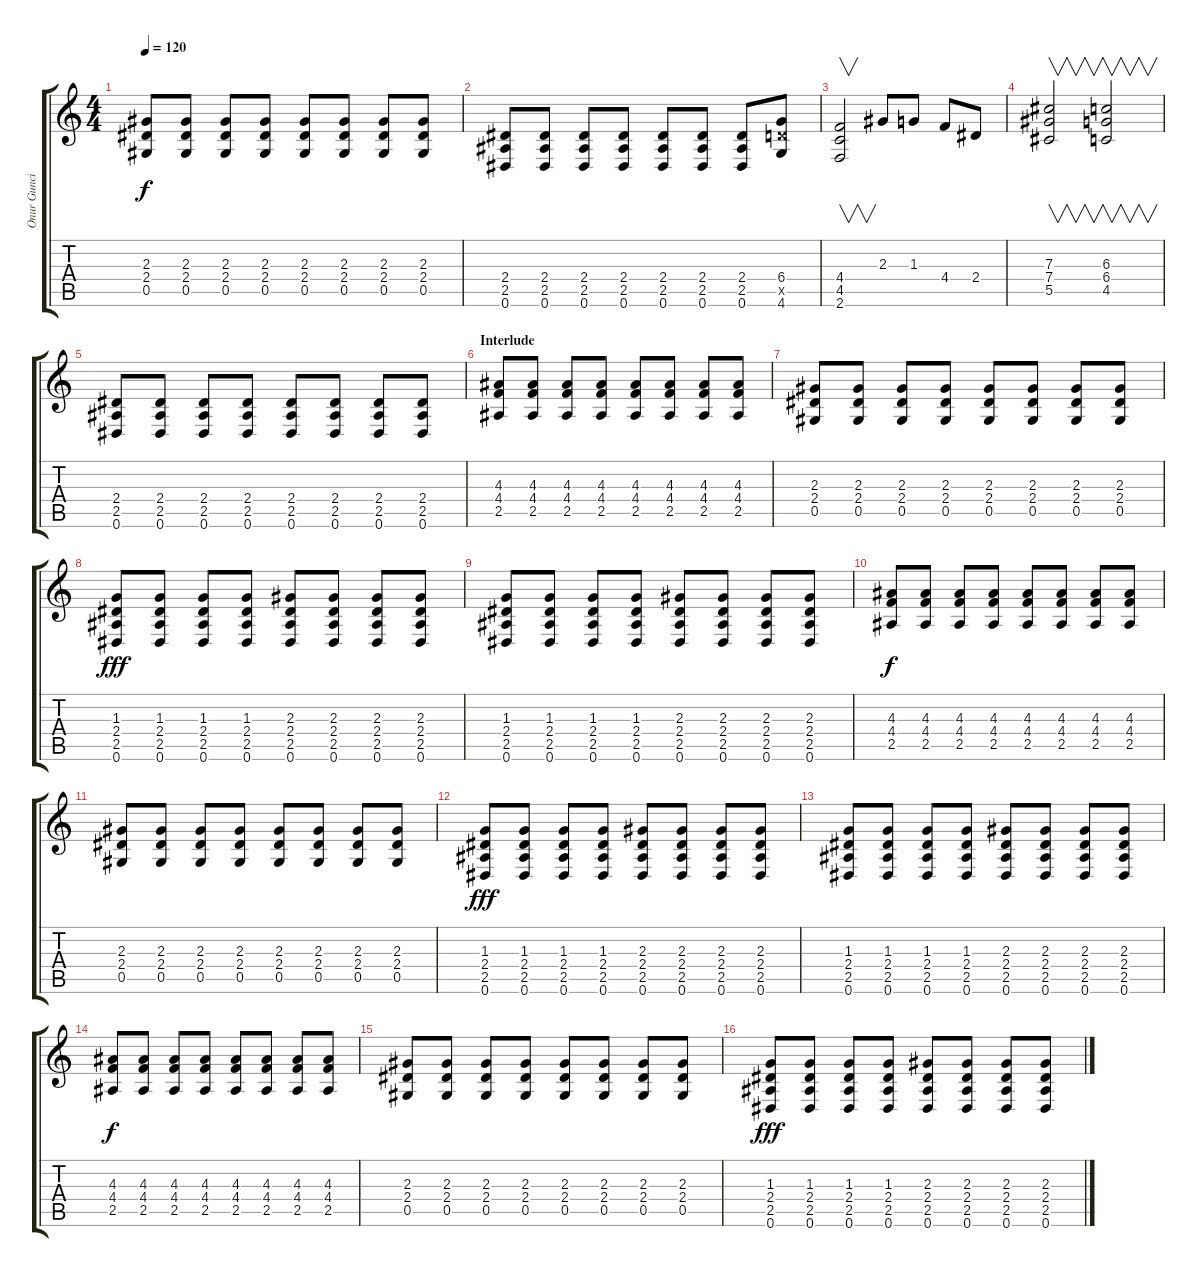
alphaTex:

\track ("Onur Guncicedi" "Onur Gunci") {instrument overdrivenguitar}
\staff {score tabs}
\tuning (Eb4 Bb3 Gb3 Db3 Ab2 Eb2) {hide}
\ts (4 4)
\tempo 120
\clef g2
\ks c
(2.3 2.4 0.5).8{dy f} (2.3 2.4 0.5).8 (2.3 2.4 0.5).8 (2.3 2.4 0.5).8 (2.3 2.4 0.5).8 (2.3 2.4 0.5).8 (2.3 2.4 0.5).8 (2.3 2.4 0.5).8 |
(2.4 2.5 0.6).8 (2.4 2.5 0.6).8 (2.4 2.5 0.6).8 (2.4 2.5 0.6).8 (2.4 2.5 0.6).8 (2.4 2.5 0.6).8 (2.4 2.5 0.6).8 (6.4 6.5{x} 4.6).8 |
(4.4 4.5 2.6).2{v} 2.3.8 1.3.8 4.4.8 2.4.8 |
(7.3 7.4 5.5).2{v} (6.3 6.4 4.5).2{v} |
(2.4 2.5 0.6).8 (2.4 2.5 0.6).8 (2.4 2.5 0.6).8 (2.4 2.5 0.6).8 (2.4 2.5 0.6).8 (2.4 2.5 0.6).8 (2.4 2.5 0.6).8 (2.4 2.5 0.6).8 |
\section ("" "Interlude")
(4.3 4.4 2.5).8 (4.3 4.4 2.5).8 (4.3 4.4 2.5).8 (4.3 4.4 2.5).8 (4.3 4.4 2.5).8 (4.3 4.4 2.5).8 (4.3 4.4 2.5).8 (4.3 4.4 2.5).8 |
(2.3 2.4 0.5).8 (2.3 2.4 0.5).8 (2.3 2.4 0.5).8 (2.3 2.4 0.5).8 (2.3 2.4 0.5).8 (2.3 2.4 0.5).8 (2.3 2.4 0.5).8 (2.3 2.4 0.5).8 |
(1.3 2.4 2.5 0.6).8{dy fff} (1.3 2.4 2.5 0.6).8 (1.3 2.4 2.5 0.6).8 (1.3 2.4 2.5 0.6).8 (2.3 2.4 2.5 0.6).8 (2.3 2.4 2.5 0.6).8 (2.3 2.4 2.5 0.6).8 (2.3 2.4 2.5 0.6).8 |
(1.3 2.4 2.5 0.6).8 (1.3 2.4 2.5 0.6).8 (1.3 2.4 2.5 0.6).8 (1.3 2.4 2.5 0.6).8 (2.3 2.4 2.5 0.6).8 (2.3 2.4 2.5 0.6).8 (2.3 2.4 2.5 0.6).8 (2.3 2.4 2.5 0.6).8 |
(4.3 4.4 2.5).8{dy f} (4.3 4.4 2.5).8 (4.3 4.4 2.5).8 (4.3 4.4 2.5).8 (4.3 4.4 2.5).8 (4.3 4.4 2.5).8 (4.3 4.4 2.5).8 (4.3 4.4 2.5).8 |
(2.3 2.4 0.5).8 (2.3 2.4 0.5).8 (2.3 2.4 0.5).8 (2.3 2.4 0.5).8 (2.3 2.4 0.5).8 (2.3 2.4 0.5).8 (2.3 2.4 0.5).8 (2.3 2.4 0.5).8 |
(1.3 2.4 2.5 0.6).8{dy fff} (1.3 2.4 2.5 0.6).8 (1.3 2.4 2.5 0.6).8 (1.3 2.4 2.5 0.6).8 (2.3 2.4 2.5 0.6).8 (2.3 2.4 2.5 0.6).8 (2.3 2.4 2.5 0.6).8 (2.3 2.4 2.5 0.6).8 |
(1.3 2.4 2.5 0.6).8 (1.3 2.4 2.5 0.6).8 (1.3 2.4 2.5 0.6).8 (1.3 2.4 2.5 0.6).8 (2.3 2.4 2.5 0.6).8 (2.3 2.4 2.5 0.6).8 (2.3 2.4 2.5 0.6).8 (2.3 2.4 2.5 0.6).8 |
(4.3 4.4 2.5).8{dy f} (4.3 4.4 2.5).8 (4.3 4.4 2.5).8 (4.3 4.4 2.5).8 (4.3 4.4 2.5).8 (4.3 4.4 2.5).8 (4.3 4.4 2.5).8 (4.3 4.4 2.5).8 |
(2.3 2.4 0.5).8 (2.3 2.4 0.5).8 (2.3 2.4 0.5).8 (2.3 2.4 0.5).8 (2.3 2.4 0.5).8 (2.3 2.4 0.5).8 (2.3 2.4 0.5).8 (2.3 2.4 0.5).8 |
(1.3 2.4 2.5 0.6).8{dy fff} (1.3 2.4 2.5 0.6).8 (1.3 2.4 2.5 0.6).8 (1.3 2.4 2.5 0.6).8 (2.3 2.4 2.5 0.6).8 (2.3 2.4 2.5 0.6).8 (2.3 2.4 2.5 0.6).8 (2.3 2.4 2.5 0.6).8
